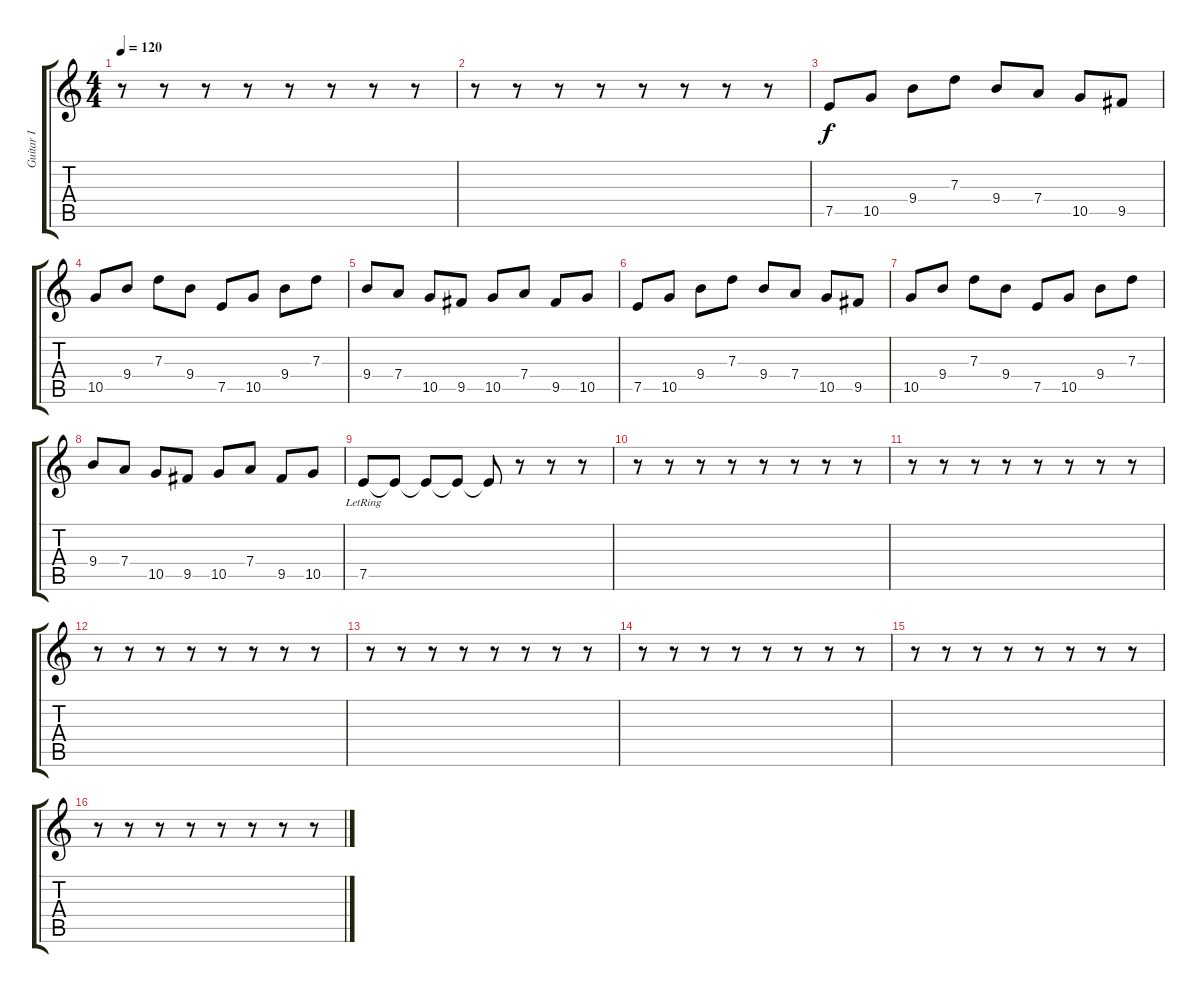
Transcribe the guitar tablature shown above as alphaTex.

\track ("Guitar I" "Guitar I") {instrument overdrivenguitar}
\staff {score tabs}
\tuning (E4 B3 G3 D3 A2 D2) {hide}
\ts (4 4)
\tempo 120
\clef g2
\ks c
r.8{dy f} r.8 r.8 r.8 r.8 r.8 r.8 r.8 |
r.8 r.8 r.8 r.8 r.8 r.8 r.8 r.8 |
7.5.8 10.5.8 9.4.8 7.3.8 9.4.8 7.4.8 10.5.8 9.5.8 |
10.5.8 9.4.8 7.3.8 9.4.8 7.5.8 10.5.8 9.4.8 7.3.8 |
9.4.8 7.4.8 10.5.8 9.5.8 10.5.8 7.4.8 9.5.8 10.5.8 |
7.5.8 10.5.8 9.4.8 7.3.8 9.4.8 7.4.8 10.5.8 9.5.8 |
10.5.8 9.4.8 7.3.8 9.4.8 7.5.8 10.5.8 9.4.8 7.3.8 |
9.4.8 7.4.8 10.5.8 9.5.8 10.5.8 7.4.8 9.5.8 10.5.8 |
7.5{lr}.8 7.5{t}.8 7.5{t}.8 7.5{t}.8 7.5{t}.8 r.8 r.8 r.8 |
r.8 r.8 r.8 r.8 r.8 r.8 r.8 r.8 |
r.8 r.8 r.8 r.8 r.8 r.8 r.8 r.8 |
r.8 r.8 r.8 r.8 r.8 r.8 r.8 r.8 |
r.8 r.8 r.8 r.8 r.8 r.8 r.8 r.8 |
r.8 r.8 r.8 r.8 r.8 r.8 r.8 r.8 |
r.8 r.8 r.8 r.8 r.8 r.8 r.8 r.8 |
r.8 r.8 r.8 r.8 r.8 r.8 r.8 r.8
